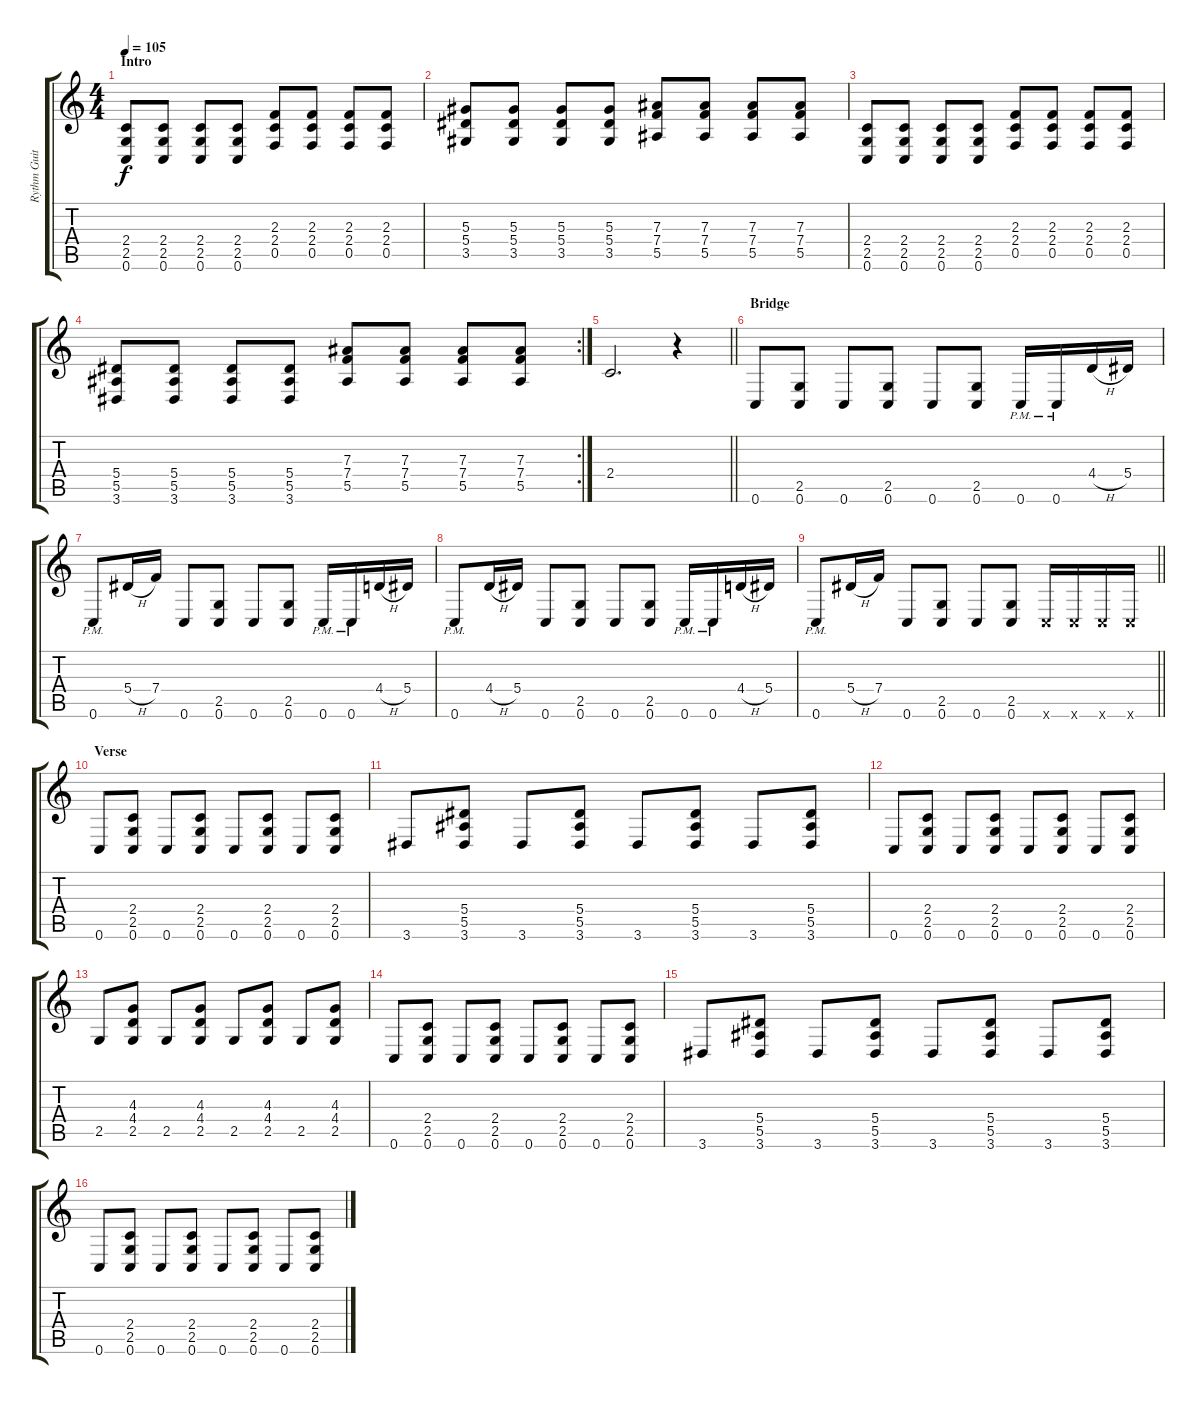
\track ("Rythm Guitar" "Rythm Guit") {instrument distortionguitar}
\staff {score tabs}
\tuning (C4 G3 Eb3 Bb2 F2 C2) {hide}
\ts (4 4)
\section ("" "Intro")
\tempo 105
\clef g2
\ks c
(2.4 2.5 0.6).8{dy f instrument distortionguitar} (2.4 2.5 0.6).8 (2.4 2.5 0.6).8 (2.4 2.5 0.6).8 (2.3 2.4 0.5).8 (2.3 2.4 0.5).8 (2.3 2.4 0.5).8 (2.3 2.4 0.5).8 |
(5.3 5.4 3.5).8 (5.3 5.4 3.5).8 (5.3 5.4 3.5).8 (5.3 5.4 3.5).8 (7.3 7.4 5.5).8 (7.3 7.4 5.5).8 (7.3 7.4 5.5).8 (7.3 7.4 5.5).8 |
(2.4 2.5 0.6).8 (2.4 2.5 0.6).8 (2.4 2.5 0.6).8 (2.4 2.5 0.6).8 (2.3 2.4 0.5).8 (2.3 2.4 0.5).8 (2.3 2.4 0.5).8 (2.3 2.4 0.5).8 |
\rc 2
(5.4 5.5 3.6).8 (5.4 5.5 3.6).8 (5.4 5.5 3.6).8 (5.4 5.5 3.6).8 (7.3 7.4 5.5).8 (7.3 7.4 5.5).8 (7.3 7.4 5.5).8 (7.3 7.4 5.5).8 |
\barLineRight lightlight
2.4.2{d} r.4 |
\section ("" "Bridge")
0.6.8 (2.5 0.6).8 0.6.8 (2.5 0.6).8 0.6.8 (2.5 0.6).8 0.6{pm}.16 0.6{pm}.16 4.4{h}.16 5.4.16 |
0.6{pm}.8 5.4{h}.16 7.4.16 0.6.8 (2.5 0.6).8 0.6.8 (2.5 0.6).8 0.6{pm}.16 0.6{pm}.16 4.4{h}.16 5.4.16 |
0.6{pm}.8 4.4{h}.16 5.4.16 0.6.8 (2.5 0.6).8 0.6.8 (2.5 0.6).8 0.6{pm}.16 0.6{pm}.16 4.4{h}.16 5.4.16 |
\barLineRight lightlight
0.6{pm}.8 5.4{h}.16 7.4.16 0.6.8 (2.5 0.6).8 0.6.8 (2.5 0.6).8 0.6{x}.16 0.6{x}.16 0.6{x}.16 0.6{x}.16 |
\section ("" "Verse")
0.6.8 (2.4 2.5 0.6).8 0.6.8 (2.4 2.5 0.6).8 0.6.8 (2.4 2.5 0.6).8 0.6.8 (2.4 2.5 0.6).8 |
3.6.8 (5.4 5.5 3.6).8 3.6.8 (5.4 5.5 3.6).8 3.6.8 (5.4 5.5 3.6).8 3.6.8 (5.4 5.5 3.6).8 |
0.6.8 (2.4 2.5 0.6).8 0.6.8 (2.4 2.5 0.6).8 0.6.8 (2.4 2.5 0.6).8 0.6.8 (2.4 2.5 0.6).8 |
2.5.8 (4.3 4.4 2.5).8 2.5.8 (4.3 4.4 2.5).8 2.5.8 (4.3 4.4 2.5).8 2.5.8 (4.3 4.4 2.5).8 |
0.6.8 (2.4 2.5 0.6).8 0.6.8 (2.4 2.5 0.6).8 0.6.8 (2.4 2.5 0.6).8 0.6.8 (2.4 2.5 0.6).8 |
3.6.8 (5.4 5.5 3.6).8 3.6.8 (5.4 5.5 3.6).8 3.6.8 (5.4 5.5 3.6).8 3.6.8 (5.4 5.5 3.6).8 |
0.6.8 (2.4 2.5 0.6).8 0.6.8 (2.4 2.5 0.6).8 0.6.8 (2.4 2.5 0.6).8 0.6.8 (2.4 2.5 0.6).8
